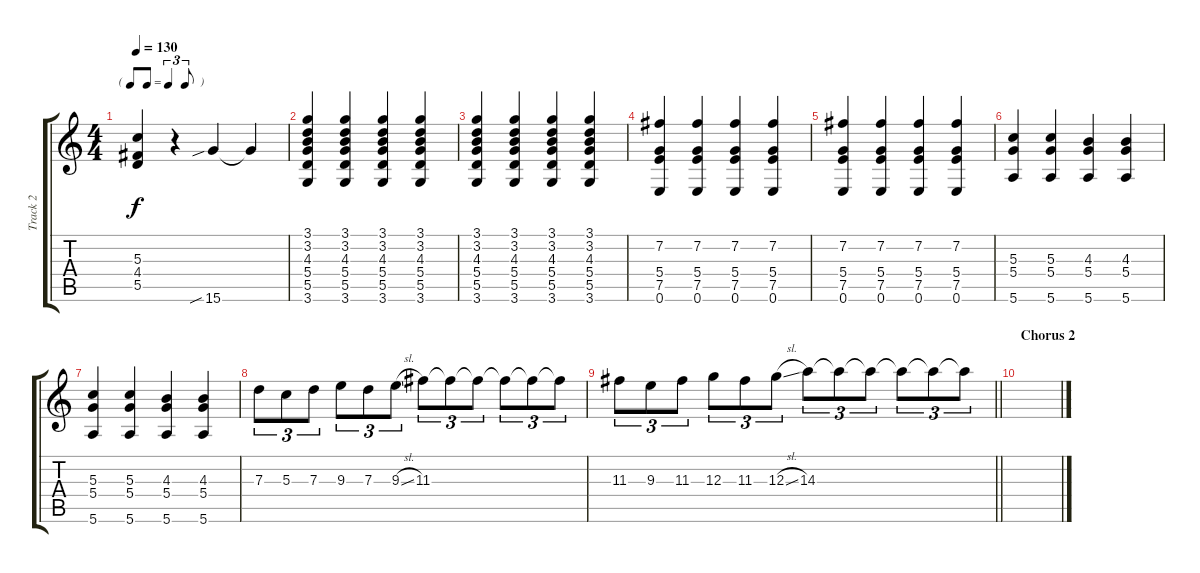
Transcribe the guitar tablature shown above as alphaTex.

\track ("Track 2" "Track 2") {instrument distortionguitar}
\staff {score tabs}
\tuning (E4 B3 G3 D3 A2 E2) {hide}
\ts (4 4)
\tf triplet8th
\tempo 130
\clef g2
\ks c
(5.3 4.4 5.5).4{dy f} r.4 15.6{sib}.4 15.6{t}.4 |
(3.1 3.2 4.3 5.4 5.5 3.6).4{volume 9} (3.1 3.2 4.3 5.4 5.5 3.6).4 (3.1 3.2 4.3 5.4 5.5 3.6).4 (3.1 3.2 4.3 5.4 5.5 3.6).4 |
(3.1 3.2 4.3 5.4 5.5 3.6).4 (3.1 3.2 4.3 5.4 5.5 3.6).4 (3.1 3.2 4.3 5.4 5.5 3.6).4 (3.1 3.2 4.3 5.4 5.5 3.6).4 |
(7.2 5.4 7.5 0.6).4 (7.2 5.4 7.5 0.6).4 (7.2 5.4 7.5 0.6).4 (7.2 5.4 7.5 0.6).4 |
(7.2 5.4 7.5 0.6).4 (7.2 5.4 7.5 0.6).4 (7.2 5.4 7.5 0.6).4 (7.2 5.4 7.5 0.6).4 |
(5.3 5.4 5.6).4 (5.3 5.4 5.6).4 (4.3 5.4 5.6).4 (4.3 5.4 5.6).4 |
(5.3 5.4 5.6).4 (5.3 5.4 5.6).4 (4.3 5.4 5.6).4 (4.3 5.4 5.6).4 |
7.3.8{tu (3 2) volume 13} 5.3.8{tu (3 2)} 7.3.8{tu (3 2)} 9.3.8{tu (3 2)} 7.3.8{tu (3 2)} 9.3{sl}.8{tu (3 2)} 11.3.8{tu (3 2)} 11.3{t}.8{tu (3 2)} 11.3{t}.8{tu (3 2)} 11.3{t}.8{tu (3 2)} 11.3{t}.8{tu (3 2)} 11.3{t}.8{tu (3 2)} |
\barLineRight lightlight
11.3.8{tu (3 2)} 9.3.8{tu (3 2)} 11.3.8{tu (3 2)} 12.3.8{tu (3 2)} 11.3.8{tu (3 2)} 12.3{sl}.8{tu (3 2)} 14.3.8{tu (3 2)} 14.3{t}.8{tu (3 2)} 14.3{t}.8{tu (3 2)} 14.3{t}.8{tu (3 2)} 14.3{t}.8{tu (3 2)} 14.3{t}.8{tu (3 2)} |
\section ("" "Chorus 2")
